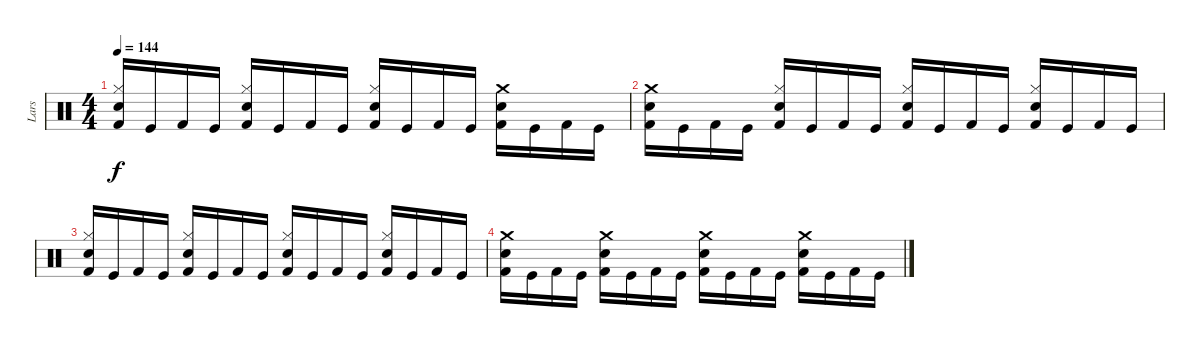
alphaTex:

\track ("Lars" "Lars") {instrument percussion}
\staff {score}
\articulation defaults
\ts (4 4)
\tempo 144
\clef neutral
\ks c
("Snare (hit) 2" "Hi-Hat (closed)" "Kick (hit) 2").16{dy f} "Kick (hit)".16 "Kick (hit) 2".16 "Kick (hit)".16 ("Snare (hit) 2" "Hi-Hat (closed)" "Kick (hit) 2").16 "Kick (hit)".16 "Kick (hit) 2".16 "Kick (hit)".16 ("Snare (hit) 2" "Hi-Hat (closed)" "Kick (hit) 2").16 "Kick (hit)".16 "Kick (hit) 2".16 "Kick (hit)".16 ("Crash medium (hit)" "Snare (hit) 2" "Kick (hit) 2").16 "Kick (hit)".16 "Kick (hit) 2".16 "Kick (hit)".16 |
("Snare (hit) 2" "Crash medium (hit)" "Kick (hit) 2").16 "Kick (hit)".16 "Kick (hit) 2".16 "Kick (hit)".16 ("Hi-Hat (closed)" "Snare (hit) 2" "Kick (hit) 2").16 "Kick (hit)".16 "Kick (hit) 2".16 "Kick (hit)".16 ("Hi-Hat (closed)" "Snare (hit) 2" "Kick (hit) 2").16 "Kick (hit)".16 "Kick (hit) 2".16 "Kick (hit)".16 ("Hi-Hat (closed)" "Snare (hit) 2" "Kick (hit) 2").16 "Kick (hit)".16 "Kick (hit) 2".16 "Kick (hit)".16 |
("Snare (hit) 2" "Hi-Hat (closed)" "Kick (hit) 2").16 "Kick (hit)".16 "Kick (hit) 2".16 "Kick (hit)".16 ("Snare (hit) 2" "Hi-Hat (closed)" "Kick (hit) 2").16 "Kick (hit)".16 "Kick (hit) 2".16 "Kick (hit)".16 ("Snare (hit) 2" "Hi-Hat (closed)" "Kick (hit) 2").16 "Kick (hit)".16 "Kick (hit) 2".16 "Kick (hit)".16 ("Snare (hit) 2" "Hi-Hat (closed)" "Kick (hit) 2").16 "Kick (hit)".16 "Kick (hit) 2".16 "Kick (hit)".16 |
("Crash medium (hit)" "Snare (hit) 2" "Kick (hit) 2").16 "Kick (hit)".16 "Kick (hit) 2".16 "Kick (hit)".16 ("Crash medium (hit)" "Snare (hit) 2" "Kick (hit) 2").16 "Kick (hit)".16 "Kick (hit) 2".16 "Kick (hit)".16 ("Crash medium (hit)" "Snare (hit) 2" "Kick (hit) 2").16 "Kick (hit)".16 "Kick (hit) 2".16 "Kick (hit)".16 ("Crash medium (hit)" "Snare (hit) 2" "Kick (hit) 2").16 "Kick (hit)".16 "Kick (hit) 2".16 "Kick (hit)".16
